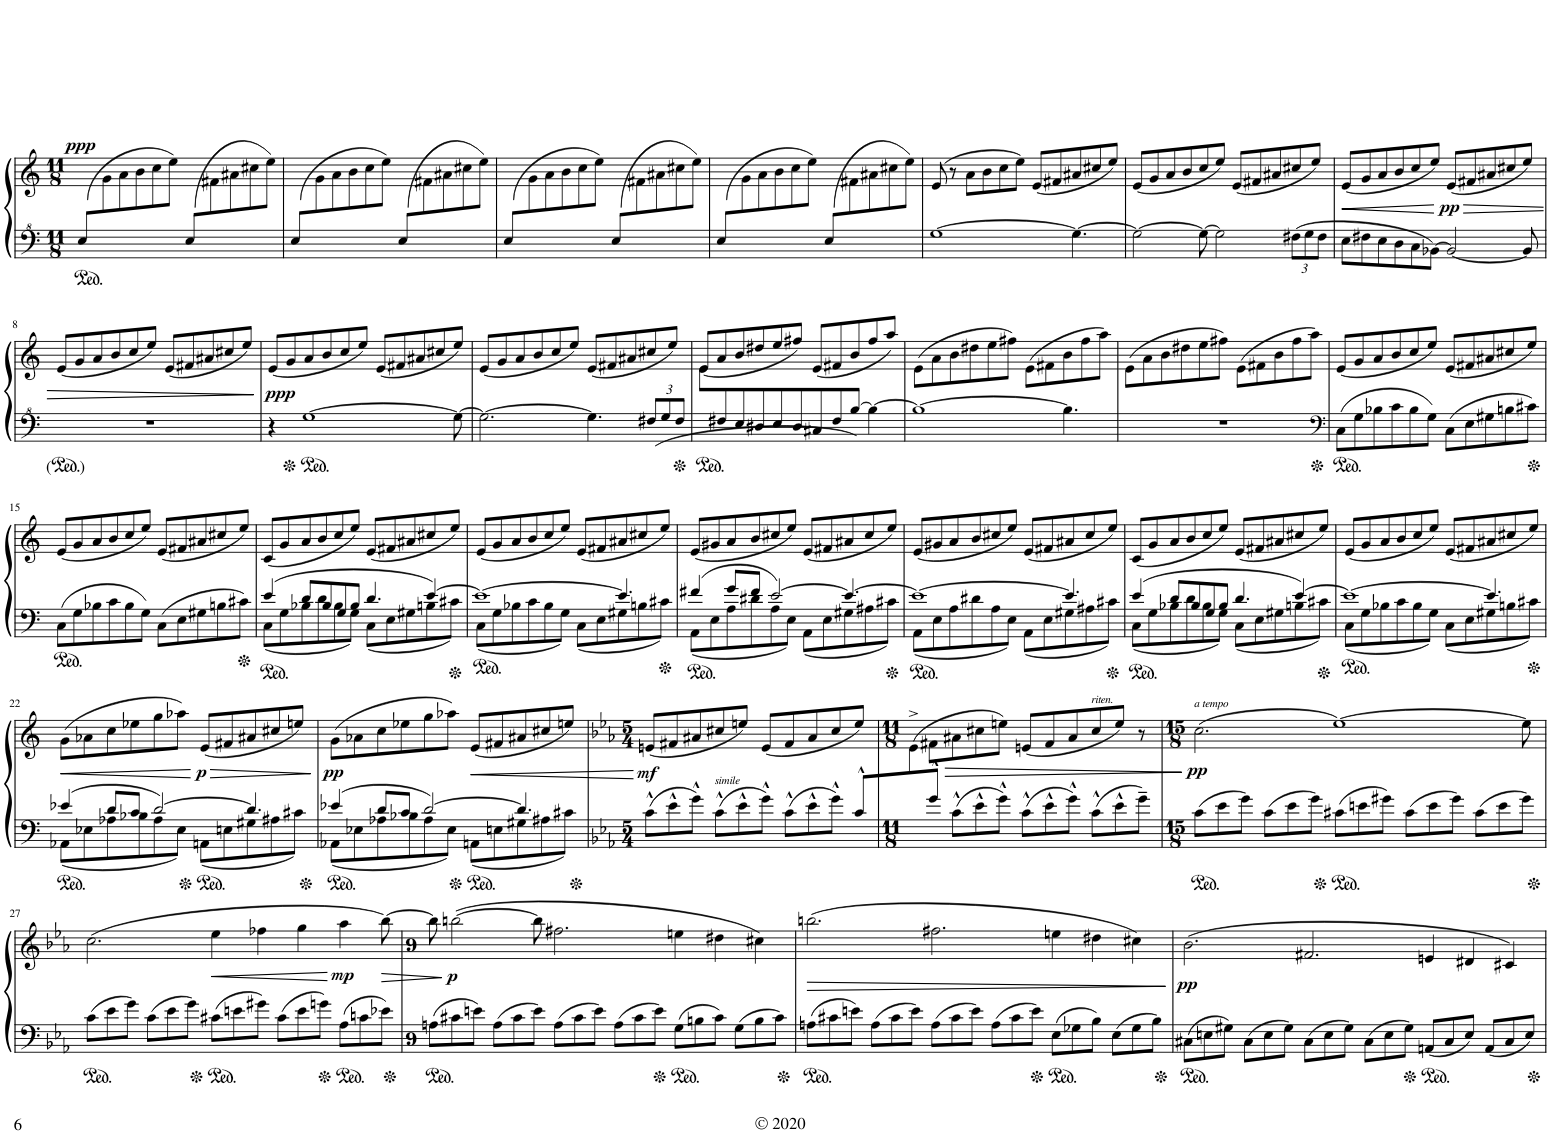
**kern	**kern	**dynam
*part1	*part1	*part1
*staff2	*staff1	*staff1/2
*I"Piano	*	*
*I'Pno.	*	*
!!LO:PB:g=z
*clefF^4	*clefG2	*
*k[]	*k[]	*
*M11/8	*M11/8	*
=1	=1	=1
*^	*	*
!	!	!	!LO:DY:a
(8e/L	1ryy	8ryy	ppp
8ryy	.	8g\	.
.	.	8a\	.
.	.	8b\	.
.	.	8cc\	.
.	.	8ee\J)	.
(8e/L	.	8ryy	.
2ryy	.	8f#X\	.
.	4.ryy	8a#X\	.
.	.	8cc#X\	.
.	.	8ee\J)	.
=2	=2	=2	=2
(8e/L	1ryy	8ryy	.
8ryy	.	8g\	.
.	.	8a\	.
.	.	8b\	.
.	.	8cc\	.
.	.	8ee\J)	.
(8e/L	.	8ryy	.
2ryy	.	8f#X\	.
.	4.ryy	8a#X\	.
.	.	8cc#X\	.
.	.	8ee\J)	.
=3	=3	=3	=3
(8e/L	1ryy	8ryy	.
8ryy	.	8g\	.
.	.	8a\	.
.	.	8b\	.
.	.	8cc\	.
.	.	8ee\J)	.
(8e/L	.	8ryy	.
2ryy	.	8f#X\	.
.	4.ryy	8a#X\	.
.	.	8cc#X\	.
.	.	8ee\J)	.
=4	=4	=4	=4
(8e/L	1ryy	8ryy	.
8ryy	.	8g\	.
.	.	8a\	.
.	.	8b\	.
.	.	8cc\	.
.	.	8ee\J)	.
(8e/L	.	8ryy	.
2ryy	.	8f#X\	.
.	4.ryy	8a#X\	.
.	.	8cc#X\	.
.	.	8ee\J)	.
*v	*v	*	*
=5	=5	=5
[1g^	(8e/	.
.	8r	.
.	8a\L	.
.	8b\	.
.	8cc\	.
.	8ee\J)	.
.	(8e/L	.
.	8f#X/	.
4.g^\_	8a#X/	.
.	8cc#X/	.
.	8ee/J)	.
=6	=6	=6
2g^\_	(8e/L	.
.	8g/	.
.	8a/	.
.	8b/	.
8g^\_	8cc/	.
2g^\]	8ee/J)	.
.	(8e/L	.
.	8f#X/	.
.	8a#X/	.
*Xbrackettup	*	*
12f#X^\L	8cc#X/	.
12g^\	.	.
.	8ee/J)	.
12f#^\J	.	.
=7	=7	=7
!	!	!LO:HP:b
8e^\L	(8e/L	<
8f#X^\	8g/	.
8e^\	8a/	.
8d^\	8b/	.
8c^\	8cc/	.
[8B-X^\J	8ee/J)	.
!	!	!LO:HP:n=1:b
!	!	!LO:DY:n=1:b
2B-/_	(8e/L	[ > pp
.	8f#X/	.
.	8a#X/	.
.	8cc#X/	.
8B-^/]	8ee/J)	.
!!LO:LB:g=z
=8	=8	=8
8%11r	(8e/L	.
.	8g/	.
.	8a/	.
.	8b/	.
.	8cc/	.
.	8ee/J)	.
.	(8e/L	.
.	8f#X/	.
.	8a#X/	.
.	8cc#X/	.
.	8ee/J)	.
.	.	]
=9	=9	=9
!	!	!LO:DY:b
4r	(8e/L	ppp
.	8g/	.
[1g^	8a/	.
.	8b/	.
.	8cc/	.
.	8ee/J)	.
.	(8e/L	.
.	8f#X/	.
.	8a#X/	.
.	8cc#X/	.
8g^\_	8ee/J)	.
=10	=10	=10
2.g^\_	(8e/L	.
.	8g/	.
.	8a/	.
.	8b/	.
.	8cc/	.
.	8ee/J)	.
4.g^\]	(8e/L	.
.	8f#X/	.
.	8a#X/	.
12f#X^/L	8cc#X/	.
12g^/	.	.
.	8ee/J)	.
12f#^/J	.	.
=11	=11	=11
*	*^	*
*	*ped	*	*
8ryy	(8e/L	8e\L	.
8f#X^/	8a/	1ryy	.
8e^/	8b/	.	.
8d#X^/	8dd#X/	.	.
8e^/	8ee/	.	.
8d#^/	8ff#X/J)	.	.
8c#X^/	(8e/L	.	.
8f#^/	8f#X/	.	.
[8b^/J	8b/	.	.
4b^\_	8ff#/	4ryy	.
.	8aa/J)	.	.
*	*v	*v	*
=12	=12	=12
1b^_	(8e\L	.
.	8a\	.
.	8b\	.
.	8dd#X\	.
.	8ee\	.
.	8ff#X\J)	.
.	(8e\L	.
.	8f#X\	.
4.b^\]	8b\	.
.	8ff#\	.
.	8aa\J)	.
=13	=13	=13
8%11r	(8e\L	.
.	8a\	.
.	8b\	.
.	8dd#X\	.
.	8ee\	.
.	8ff#X\J)	.
.	(8e\L	.
.	8f#X\	.
.	8b\	.
.	8ff#\	.
.	8aa\J)	.
=14	=14	=14
*clefF4	*	*
*Xped	*	*
8C\L	(8e/L	.
8G\	8g/	.
8B-X\	8a/	.
8c\	8b/	.
8B-\	8cc/	.
8G\J	8ee/J)	.
8C\L	(8e/L	.
8E\	8f#X/	.
8G#X\	8a#X/	.
8Bn\	8cc#X/	.
8c#X\J	8ee/J)	.
!!LO:LB:g=z
=15	=15	=15
8C\L	(8e/L	.
8G\	8g/	.
8B-X\	8a/	.
8c\	8b/	.
8B-\	8cc/	.
8G\J	8ee/J)	.
8C\L	(8e/L	.
8E\	8f#X/	.
8G#X\	8a#X/	.
8Bn\	8cc#X/	.
8c#X\J	8ee/J)	.
=16	=16	=16
*^	*	*
4e^/	8C\L	(8c/L	.
.	8G\	8g/	.
8d^/L	8B-X\	8a/	.
8B-^/	8d\	8b/	.
8G^/	8B-\	8cc/	.
8B-^/J	8G\J	8ee/J)	.
4.d^/	8C\L	(8e/L	.
.	8E\	8f#X/	.
.	8G#X\	8a#X/	.
[4e^/	8Bn\	8cc#X/	.
.	8c#X\J	8ee/J)	.
=17	=17	=17	=17
1e_	8C\L	(8e/L	.
.	8G\	8g/	.
.	8B-X\	8a/	.
.	8c\	8b/	.
.	8B-\	8cc/	.
.	8G\J	8ee/J)	.
.	8C\L	(8e/L	.
.	8E\	8f#X/	.
4.e/]	8G#X\	8a#X/	.
.	8Bn\	8cc#X/	.
.	8c#X\J	8ee/J)	.
=18	=18	=18	=18
4f#X^/	8AA\L	(8e/L	.
.	8E\	8g#X/	.
8g^/L	8A\	8a/	.
8f#^/J	8d#X\	8b/	.
[2e^/	8A\	8cc#X/	.
.	8E\J	8ee/J)	.
.	8AA\L	(8e/L	.
.	8E\	8f#X/	.
4.e^/_	8G#X\	8a#X/	.
.	8A#X\	8cc#/	.
.	8c#X\J	8ee/J)	.
=19	=19	=19	=19
1e_	8AA\L	(8e/L	.
.	8E\	8g#X/	.
.	8A\	8a/	.
.	8d#X\	8b/	.
.	8A\	8cc#X/	.
.	8E\J	8ee/J)	.
.	8AA\L	(8e/L	.
.	8E\	8f#X/	.
4.e/]	8G#X\	8a#X/	.
.	8A#X\	8cc#/	.
.	8c#X\J	8ee/J)	.
=20	=20	=20	=20
4e^/	8C\L	(8c/L	.
.	8G\	8g/	.
8d^/L	8B-X\	8a/	.
8B-^/	8d\	8b/	.
8G^/	8B-\	8cc/	.
8B-^/J	8G\J	8ee/J)	.
4.d^/	8C\L	(8e/L	.
.	8E\	8f#X/	.
.	8G#X\	8a#X/	.
[4e^/	8Bn\	8cc#X/	.
.	8c#X\J	8ee/J)	.
=21	=21	=21	=21
1e_	8C\L	(8e/L	.
.	8G\	8g/	.
.	8B-X\	8a/	.
.	8c\	8b/	.
.	8B-\	8cc/	.
.	8G\J	8ee/J)	.
.	8C\L	(8e/L	.
.	8E\	8f#X/	.
4.e/]	8G#X\	8a#X/	.
.	8Bn\	8cc#X/	.
.	8c#X\J	8ee/J)	.
!!LO:LB:g=z
=22	=22	=22	=22
!	!	!	!LO:HP:b
4e-X^/	8AA-X\L	(8g\L	<
.	8E-X\	8a-X\	.
8d^/L	8A-X\	8cc\	.
8c^/J	8B-X\	8ee-X\	.
[2d^/	8A-\	8gg\	.
.	8E-\J	8aa-X\J)	.
!	!	!	!LO:HP:n=1:b
!	!	!	!LO:DY:n=1:b
.	8AAn\L	(8e/L	[ > p
.	8En\	8f#X/	.
4.d^/]	8G#X\	8a#X/	.
.	8A#X\	8cc#X/	.
.	8c#X\J	8een/J)	.
*v	*v	*	*
.	.	]
=23	=23	=23
*^	*	*
!	!	!	!LO:DY:b
4e-X/	8AA-X\L	(8g\L	pp
.	8E-X\	8a-X\	.
8d/L	8A-X\	8cc\	.
8c/J	8B-X\	8ee-X\	.
[2d/	8A-\	8gg\	.
.	8E-\J	8aa-X\J)	.
!	!	!	!LO:HP:b
.	8AAn\L	(8e/L	<
.	8En\	8f#X/	.
4.d/]	8G#X\	8a#X/	.
.	8A#X\	8cc#X/	.
.	8c#X\J	8een/J)	.
*v	*v	*	*
.	.	[
=24	=24	=24
*k[b-e-a-]	*k[b-e-a-]	*
*M5/4	*M5/4	*
!	!	!LO:DY:b
8c^^\L	(8en/L	mf
8e-^^\	8f#X/	.
8g^^\J	8a#X/	.
!LO:TX:a:i:t=simile	!	!
8c^^\L	8cc#X/	.
8e-^^\	8een/J)	.
8g^^\J	(8e/L	.
8c^^\L	8f#/	.
8e-^^\	8a#/	.
8g^^\J	8cc#/	.
8c^^/L	8ee/J)	.
=25	=25	=25
*M11/8	*M11/8	*
*	*^	*
8ryy	8ryy	(8e-^\	.
!	!	!	!LO:HP:b
8g^^/J	8f#X\L	1ryy	>
8c^^\L	8a#X\	.	.
8e-^^\	8cc#X\	.	.
8g^^\J)	(8een\J	.	.
8c^^\L	(8en/L	.	.
8e-^^\	8f#/	.	.
8g^^\J	8a#/	.	.
!	!LO:TX:a:i:t=riten.	!	!
8c^^\L	8cc#/	.	.
8e-^^\	8ee/J)	4ryy	.
8g~\J	8r	.	.
*	*v	*v	*
.	.	]
=26	=26	=26
*M15/8	*M15/8	*
!	!LO:TX:a:i:t=a tempo	!
!	!	!LO:DY:b
8c\L	(2.cc\	pp
8e-\	.	.
8g\J	.	.
8c\L	.	.
8e-\	.	.
8g\J	.	.
8c#X\L	[1ee-)	.
8en\	.	.
8g#X\J	.	.
8c#\L	.	.
8e\	.	.
8g#\J	.	.
8c#\L	.	.
8e\	.	.
8g#\J	8ee-\]	.
!!LO:LB:g=z
=27	=27	=27
8c\L	(2.cc\	.
8e-\	.	.
8g\J	.	.
8c\L	.	.
8e-\	.	.
8g\J	.	.
!	!	!LO:HP:b
8c#X\L	4ee-\	<
8en\	.	.
8g#X\J	4ff-X\	.
8c#\L	.	.
8e\	4gg\	.
8gn\J	.	.
!	!	!LO:DY:n=1:b
8A-\L	4aa-\	[ mp
8cn\	.	.
!	!	!LO:HP:b
8e-X\J	[8bb-\)	>
=28	=28	=28
*M9/4	*M9/4	*
8An\L	8bb-\]	.
!	!	!LO:DY:n=1:b
8c#X\	([2bbn\	] p
8en\J	.	.
8A\L	.	.
8c#\	.	.
8e\J	8bb\]	.
8A\L	2.ff#X\	.
8c#\	.	.
8e\J	.	.
8A\L	.	.
8c#\	.	.
8e\J	.	.
8G\L	4een\	.
8Bn\	.	.
8c#\J	4dd#X\	.
8G\L	.	.
8B\	4cc#X\)	.
8c#\J	.	.
=29	=29	=29
!	!	!LO:HP:b
8An\L	(2.bbn\	>
8c#X\	.	.
8en\J	.	.
8A\L	.	.
8c#\	.	.
8e\J	.	.
8A\L	2.ff#X\	.
8c#\	.	.
8e\J	.	.
8A\L	.	.
8c#\	.	.
8e\J	.	.
8E-\L	4een\	.
8G-X\	.	.
8B-\J	4dd#X\	.
8E-\L	.	.
8G-\	4cc#X\)	.
8B-\J	.	.
.	.	]
=30	=30	=30
!	!	!LO:DY:b
8C#X\L	(2.b-\	pp
8En\	.	.
8G#X\J	.	.
8C#\L	.	.
8E\	.	.
8G#\J	.	.
8C#\L	2.f#X/	.
8E\	.	.
8G#\J	.	.
8C#\L	.	.
8E\	.	.
8G#\J	.	.
8AAn/L	4en/	.
8C#/	.	.
8E/J	4d#X/	.
8AA/L	.	.
8C#/	4c#X/)	.
8E/J	.	.
=	=	=
*-	*-	*-
